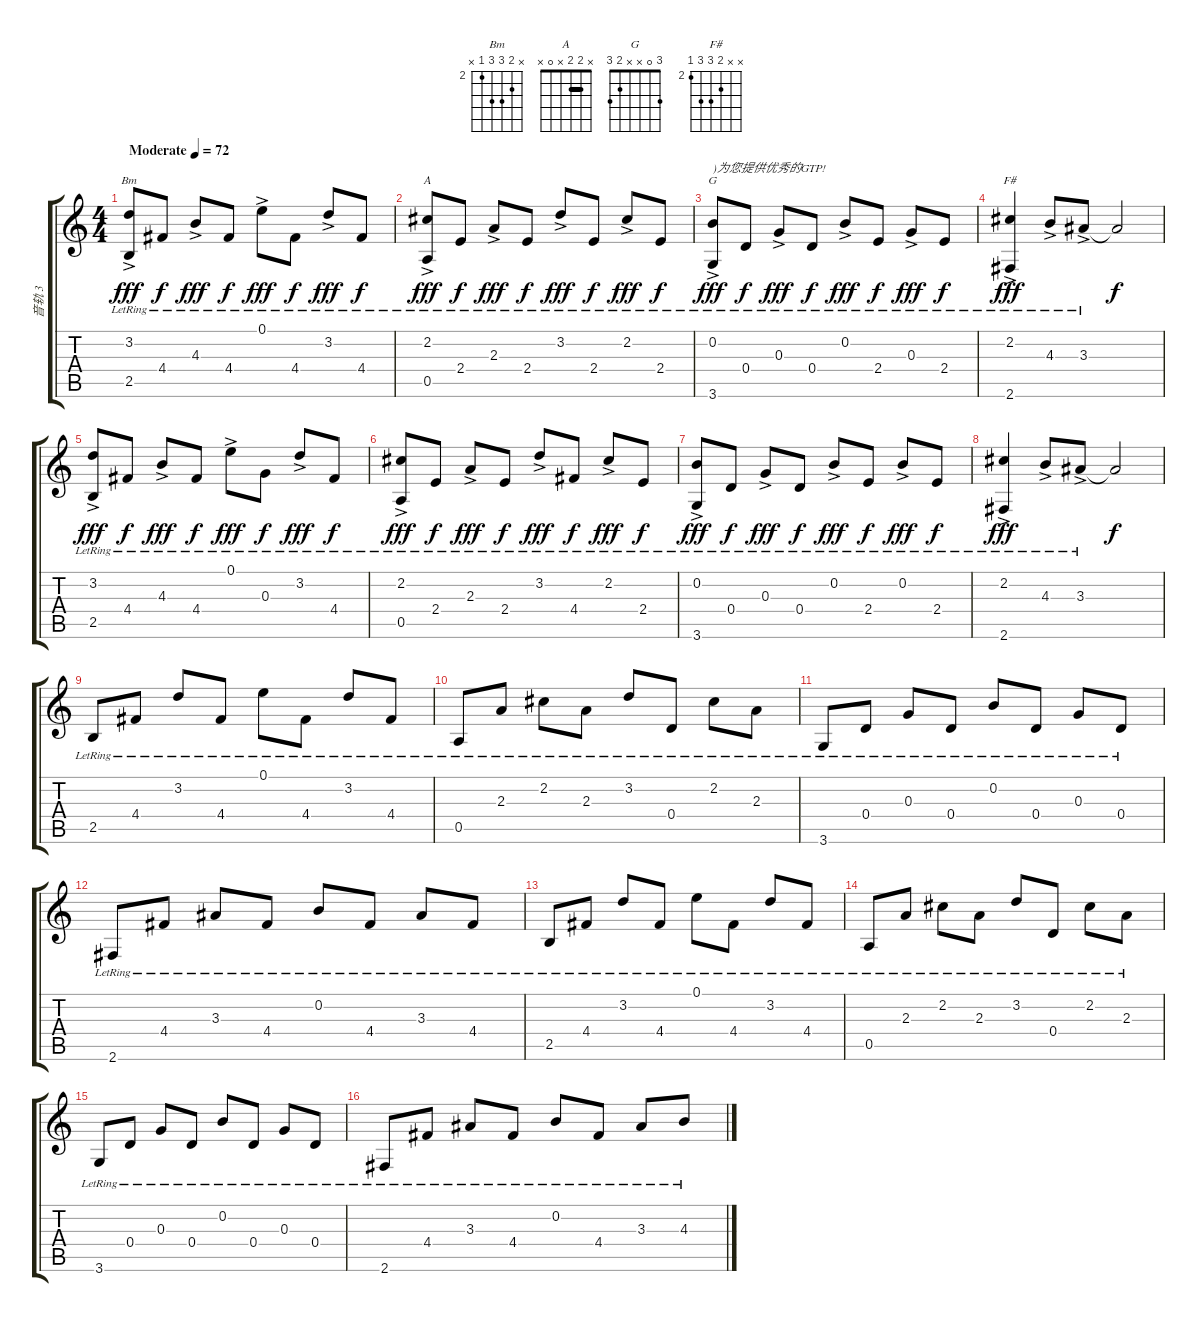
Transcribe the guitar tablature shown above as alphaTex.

\track ("音轨 3" "音轨 3") {instrument electricbassfinger}
\staff {score tabs}
\tuning (E4 B3 G3 D3 A2 E2) {hide}
\chord ("Bm" x 3 4 4 2 x) {firstfret 2}
\chord ("A" x 2 2 x 0 x) {barre 2}
\chord ("G" 3 0 x x 2 3)
\chord ("F#" x x 3 4 4 2) {firstfret 2 barre 2}
\ts (4 4)
\tempo (72 "Moderate")
\clef g2
\ks c
(3.2{ac lr} 2.5{lr}).8{ch "Bm" dy fff instrument electricbassfinger} 4.4{lr}.8{dy f} 4.3{ac lr}.8{dy fff} 4.4{lr}.8{dy f} 0.1{ac lr}.8{dy fff} 4.4{lr}.8{dy f} 3.2{ac lr}.8{dy fff} 4.4{lr}.8{dy f} |
(2.2{ac lr} 0.5{lr}).8{ch "A" dy fff} 2.4{lr}.8{dy f} 2.3{ac lr}.8{dy fff} 2.4{lr}.8{dy f} 3.2{ac lr}.8{dy fff} 2.4{lr}.8{dy f} 2.2{ac lr}.8{dy fff} 2.4{lr}.8{dy f} |
(0.2{ac lr} 3.6{lr}).8{ch "G" txt ")为您提供优秀的GTP!" dy fff} 0.4{lr}.8{dy f} 0.3{ac lr}.8{dy fff} 0.4{lr}.8{dy f} 0.2{ac lr}.8{dy fff} 2.4{lr}.8{dy f} 0.3{ac lr}.8{dy fff} 2.4{lr}.8{dy f} |
(2.2{ac lr} 2.6{lr}).4{ch "F#" dy fff} 4.3{ac lr}.8 3.3{ac lr}.8 3.3{t}.2{dy f} |
(3.2{ac lr} 2.5{lr}).8{dy fff} 4.4{lr}.8{dy f} 4.3{ac lr}.8{dy fff} 4.4{lr}.8{dy f} 0.1{ac lr}.8{dy fff} 0.3{lr}.8{dy f} 3.2{ac lr}.8{dy fff} 4.4{lr}.8{dy f} |
(2.2{ac lr} 0.5{lr}).8{dy fff} 2.4{lr}.8{dy f} 2.3{ac lr}.8{dy fff} 2.4{lr}.8{dy f} 3.2{ac lr}.8{dy fff} 4.4{lr}.8{dy f} 2.2{ac lr}.8{dy fff} 2.4{lr}.8{dy f} |
(0.2{ac lr} 3.6{lr}).8{dy fff} 0.4{lr}.8{dy f} 0.3{ac lr}.8{dy fff} 0.4{lr}.8{dy f} 0.2{ac lr}.8{dy fff} 2.4{lr}.8{dy f} 0.2{ac lr}.8{dy fff} 2.4{lr}.8{dy f} |
(2.2{ac lr} 2.6{lr}).4{dy fff} 4.3{ac lr}.8 3.3{ac lr}.8 3.3{t}.2{dy f} |
2.5{lr}.8 4.4{lr}.8 3.2{lr}.8 4.4{lr}.8 0.1{lr}.8 4.4{lr}.8 3.2{lr}.8 4.4{lr}.8 |
0.5{lr}.8 2.3{lr}.8 2.2{lr}.8 2.3{lr}.8 3.2{lr}.8 0.4{lr}.8 2.2{lr}.8 2.3{lr}.8 |
3.6{lr}.8 0.4{lr}.8 0.3{lr}.8 0.4{lr}.8 0.2{lr}.8 0.4{lr}.8 0.3{lr}.8 0.4{lr}.8 |
2.6{lr}.8 4.4{lr}.8 3.3{lr}.8 4.4{lr}.8 0.2{lr}.8 4.4{lr}.8 3.3{lr}.8 4.4{lr}.8 |
2.5{lr}.8 4.4{lr}.8 3.2{lr}.8 4.4{lr}.8 0.1{lr}.8 4.4{lr}.8 3.2{lr}.8 4.4{lr}.8 |
0.5{lr}.8 2.3{lr}.8 2.2{lr}.8 2.3{lr}.8 3.2{lr}.8 0.4{lr}.8 2.2{lr}.8 2.3{lr}.8 |
3.6{lr}.8 0.4{lr}.8 0.3{lr}.8 0.4{lr}.8 0.2{lr}.8 0.4{lr}.8 0.3{lr}.8 0.4{lr}.8 |
2.6{lr}.8 4.4{lr}.8 3.3{lr}.8 4.4{lr}.8 0.2{lr}.8 4.4{lr}.8 3.3{lr}.8 4.3{lr}.8
